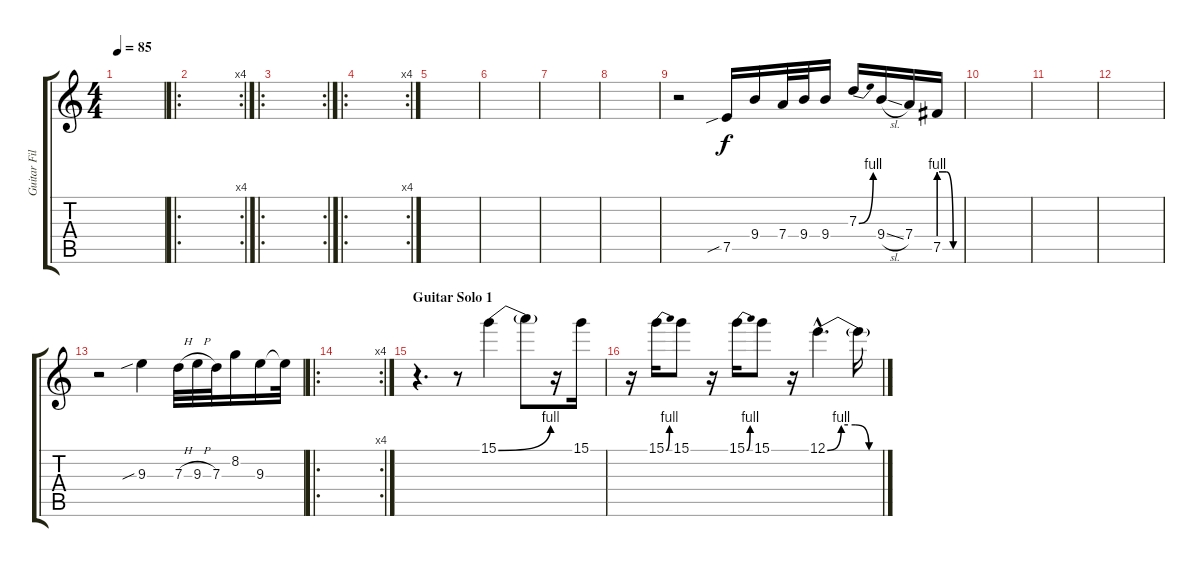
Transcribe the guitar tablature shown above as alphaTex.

\track ("Guitar Fills" "Guitar Fil") {instrument distortionguitar}
\staff {score tabs}
\tuning (E4 B3 G3 D3 A2 E2) {hide}
\ts (4 4)
\tempo 85
\clef g2
\ks c
|
\ro
\rc 4
|
\ro
\rc 2
|
\ro
\rc 4
|
|
|
|
|
r.2 7.5{sib}.16 9.4.16 7.4.32 9.4.32 9.4.16 7.3{be (bend 0 0 60 4)}.16{instrument guitarharmonics} 9.4{sl}.16{instrument distortionguitar} 7.4.16 7.5{be (custom 0 4 20 4 40 0 60 0)}.16 |
|
|
|
r.2 9.3{sib}.4 7.3{h}.32 9.3{h}.32 7.3.32 8.2.16{instrument guitarharmonics} 9.3.16 9.3{t}.32 |
\ro
\rc 4
|
\section ("" "Guitar Solo 1")
r.4{d volume 14 instrument overdrivenguitar} r.8 15.1{be (bend 0 0 60 4)}.4 15.1{t}.8 r.16 15.1.16 |
r.16 15.1{be (bend 0 0 60 4)}.16 15.1.8 r.16 15.1{be (bend 0 0 60 4)}.16 15.1.8 r.16 12.1{be (custom 0 0 15 4 30 4 45 0 60 0) hac}.4{d} 12.1{t}.16
